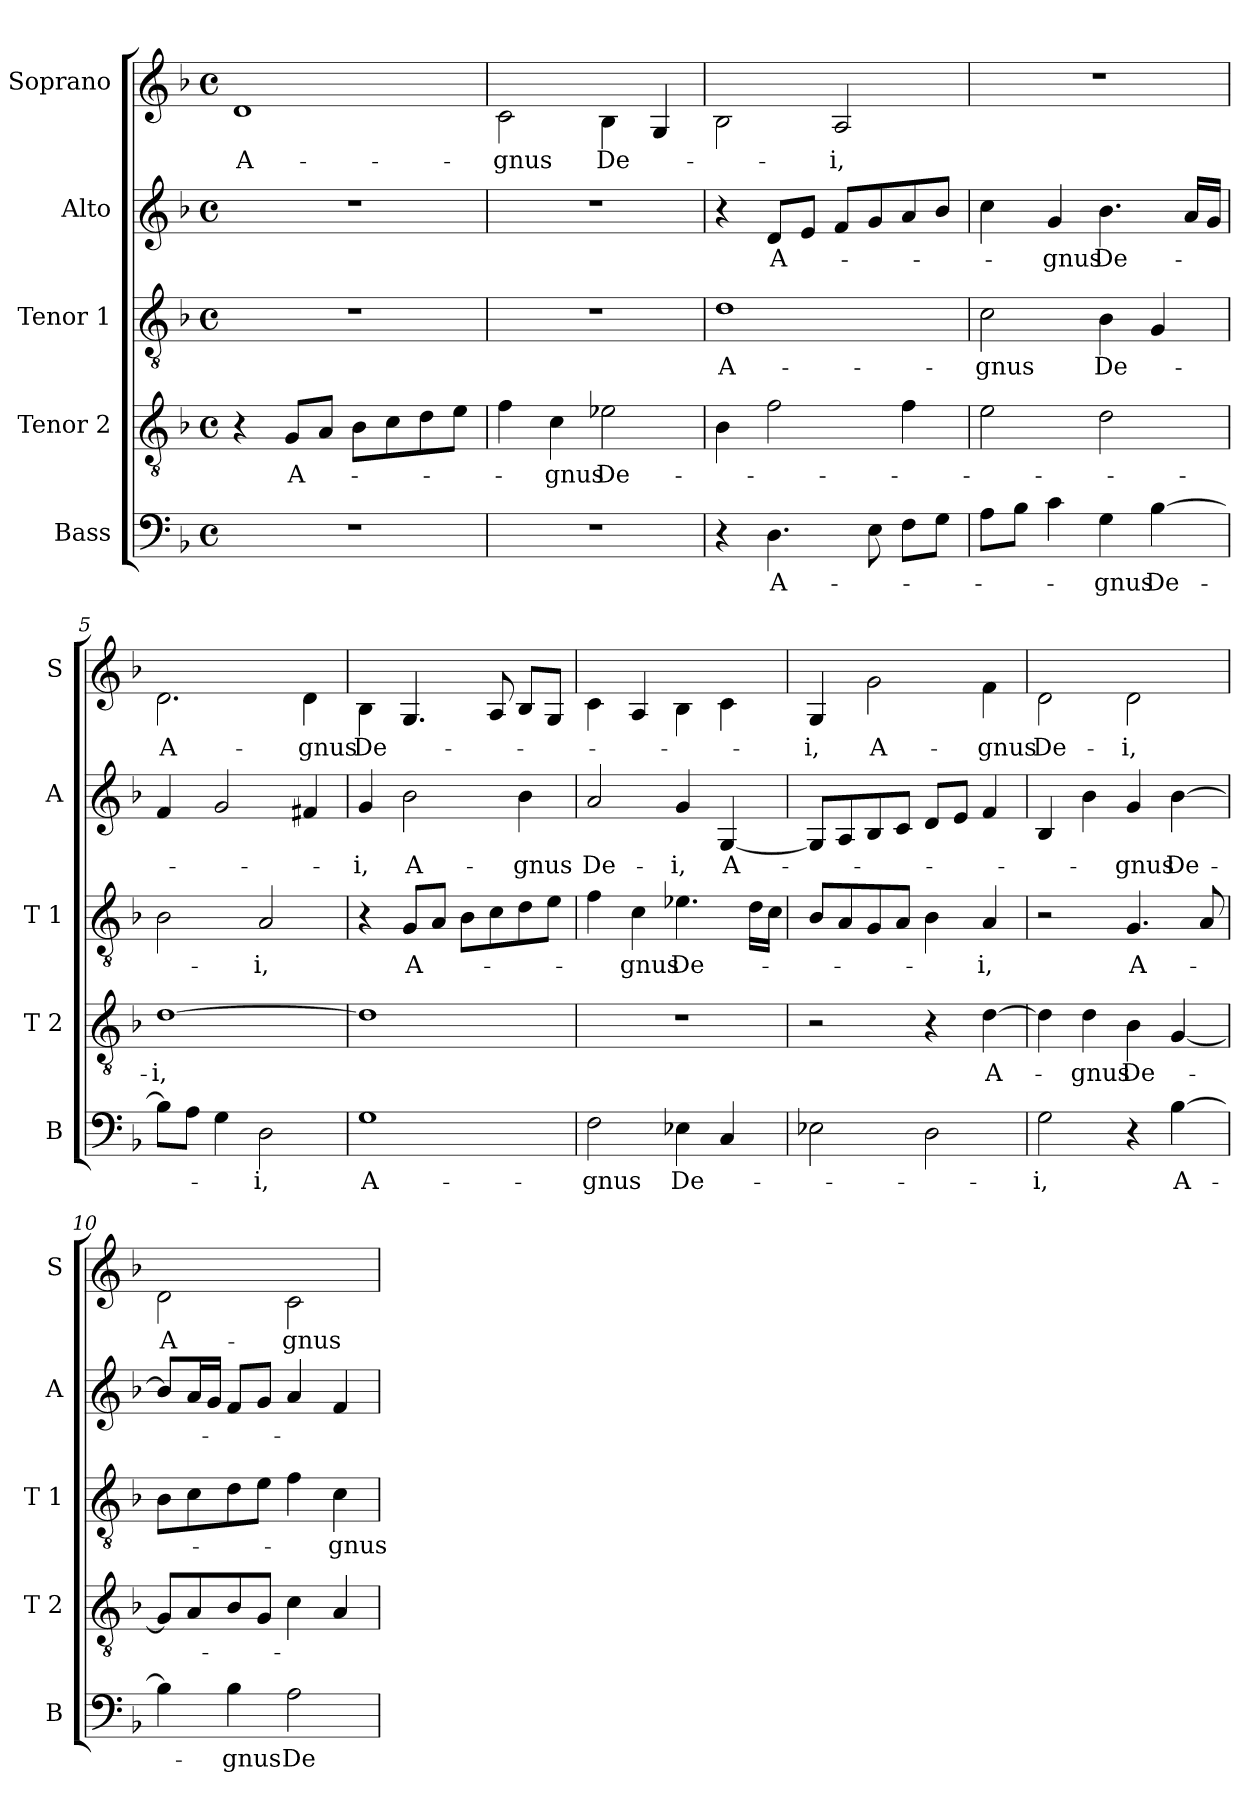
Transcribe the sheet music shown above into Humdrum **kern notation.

**kern	**text	**kern	**text	**kern	**text	**kern	**text	**kern	**text
*part5	*part5	*part4	*part4	*part3	*part3	*part2	*part2	*part1	*part1
*staff5	*staff5	*staff4	*staff4	*staff3	*staff3	*staff2	*staff2	*staff1	*staff1
*I"Bass	*	*I"Tenor 2	*	*I"Tenor 1	*	*I"Alto	*	*I"Soprano	*
*I'B	*	*I'T 2	*	*I'T 1	*	*I'A	*	*I'S	*
*clefF4	*	*clefGv2	*	*clefGv2	*	*clefG2	*	*clefG2	*
*	*	*	*	*	*	*	*	*ITrd-7c-12	*
*k[b-]	*	*k[b-]	*	*k[b-]	*	*k[b-]	*	*k[b-]	*
*d:	*	*d:	*	*d:	*	*d:	*	*d:	*
*M4/4	*	*M4/4	*	*M4/4	*	*M4/4	*	*M4/4	*
*met(c)	*	*met(c)	*	*met(c)	*	*met(c)	*	*met(c)	*
=1	=1	=1	=1	=1	=1	=1	=1	=1	=1
1r	.	4r	.	1r	.	1r	.	1dd	A-
.	.	8G/L	A-	.	.	.	.	.	.
.	.	8A/J	.	.	.	.	.	.	.
.	.	8B-\L	.	.	.	.	.	.	.
.	.	8c\	.	.	.	.	.	.	.
.	.	8d\	.	.	.	.	.	.	.
.	.	8e\J	.	.	.	.	.	.	.
=2	=2	=2	=2	=2	=2	=2	=2	=2	=2
1r	.	4f\	.	1r	.	1r	.	2cc\	-gnus
.	.	4c\	-gnus	.	.	.	.	.	.
.	.	2e-X\	De-	.	.	.	.	4b-\	De-
.	.	.	.	.	.	.	.	4g/	.
=3	=3	=3	=3	=3	=3	=3	=3	=3	=3
4r	.	4B-\	.	1d	A-	4r	.	2b-\	.
4.D\	A-	2f\	.	.	.	8d/L	A-	.	.
.	.	.	.	.	.	8e/J	.	.	.
.	.	.	.	.	.	8f/L	.	2a/	-i,
8E\	.	.	.	.	.	8g/	.	.	.
8F\L	.	4f\	.	.	.	8a/	.	.	.
8G\J	.	.	.	.	.	8b-/J	.	.	.
=4	=4	=4	=4	=4	=4	=4	=4	=4	=4
8A\L	.	2e\	.	2c\	-gnus	4cc\	.	1r	.
8B-\J	.	.	.	.	.	.	.	.	.
4c\	.	.	.	.	.	4g/	-gnus	.	.
4G\	-gnus	2d\	.	4B-\	De-	4.b-\	De-	.	.
[4B-\	De-	.	.	4G/	.	.	.	.	.
.	.	.	.	.	.	16a/LL	.	.	.
.	.	.	.	.	.	16g/JJ	.	.	.
=5	=5	=5	=5	=5	=5	=5	=5	=5	=5
8B-\L]	.	[1d	-i,	2B-\	.	4f/	.	2.dd\	A-
8A\J	.	.	.	.	.	.	.	.	.
4G\	.	.	.	.	.	2g/	.	.	.
2D\	-i,	.	.	2A/	-i,	.	.	.	.
.	.	.	.	.	.	4f#X/	.	4dd\	-gnus
!!LO:LB:g=z
=6	=6	=6	=6	=6	=6	=6	=6	=6	=6
1G	A-	1d]	.	4r	.	4g/	-i,	4b-\	De-
.	.	.	.	8G/L	A-	2b-\	A-	4.g/	.
.	.	.	.	8A/J	.	.	.	.	.
.	.	.	.	8B-\L	.	.	.	.	.
.	.	.	.	8c\	.	.	.	8a/	.
.	.	.	.	8d\	.	4b-\	-gnus	8b-/L	.
.	.	.	.	8e\J	.	.	.	8g/J	.
=7	=7	=7	=7	=7	=7	=7	=7	=7	=7
2F\	-gnus	1r	.	4f\	.	2a/	De-	4cc\	.
.	.	.	.	4c\	-gnus	.	.	4a/	.
4E-X\	De-	.	.	4.e-X\	De-	4g/	-i,	4b-\	.
4C/	.	.	.	.	.	[4G/	A-	4cc\	.
.	.	.	.	16d\LL	.	.	.	.	.
.	.	.	.	16c\JJ	.	.	.	.	.
=8	=8	=8	=8	=8	=8	=8	=8	=8	=8
2E-X\	.	2r	.	8B-/L	.	8G/L]	.	4g/	-i,
.	.	.	.	8A/	.	8A/	.	.	.
.	.	.	.	8G/	.	8B-/	.	2gg\	A-
.	.	.	.	8A/J	.	8c/J	.	.	.
2D\	.	4r	.	4B-\	.	8d/L	.	.	.
.	.	.	.	.	.	8e/J	.	.	.
.	.	[4d\	A-	4A/	-i,	4f/	.	4ff\	-gnus
=9	=9	=9	=9	=9	=9	=9	=9	=9	=9
2G\	-i,	4d\]	.	2r	.	4B-/	.	2dd\	De-
.	.	4d\	-gnus	.	.	4b-\	.	.	.
4r	.	4B-\	De-	4.G/	A-	4g/	-gnus	2dd\	-i,
[4B-\	A-	[4G/	.	.	.	[4b-\	De-	.	.
.	.	.	.	8A/	.	.	.	.	.
=10	=10	=10	=10	=10	=10	=10	=10	=10	=10
4B-\]	.	8G/L]	.	8B-\L	.	8b-/L]	.	2dd\	A-
.	.	8A/	.	8c\	.	16a/L	.	.	.
.	.	.	.	.	.	16g/JJ	.	.	.
4B-\	-gnus	8B-/	.	8d\	.	8f/L	.	.	.
.	.	8G/J	.	8e\J	.	8g/J	.	.	.
2A\	De-	4c\	.	4f\	.	4a/	.	2cc\	-gnus
.	.	4A/	.	4c\	-gnus	4f/	.	.	.
=	=	=	=	=	=	=	=	=	=
*-	*-	*-	*-	*-	*-	*-	*-	*-	*-
